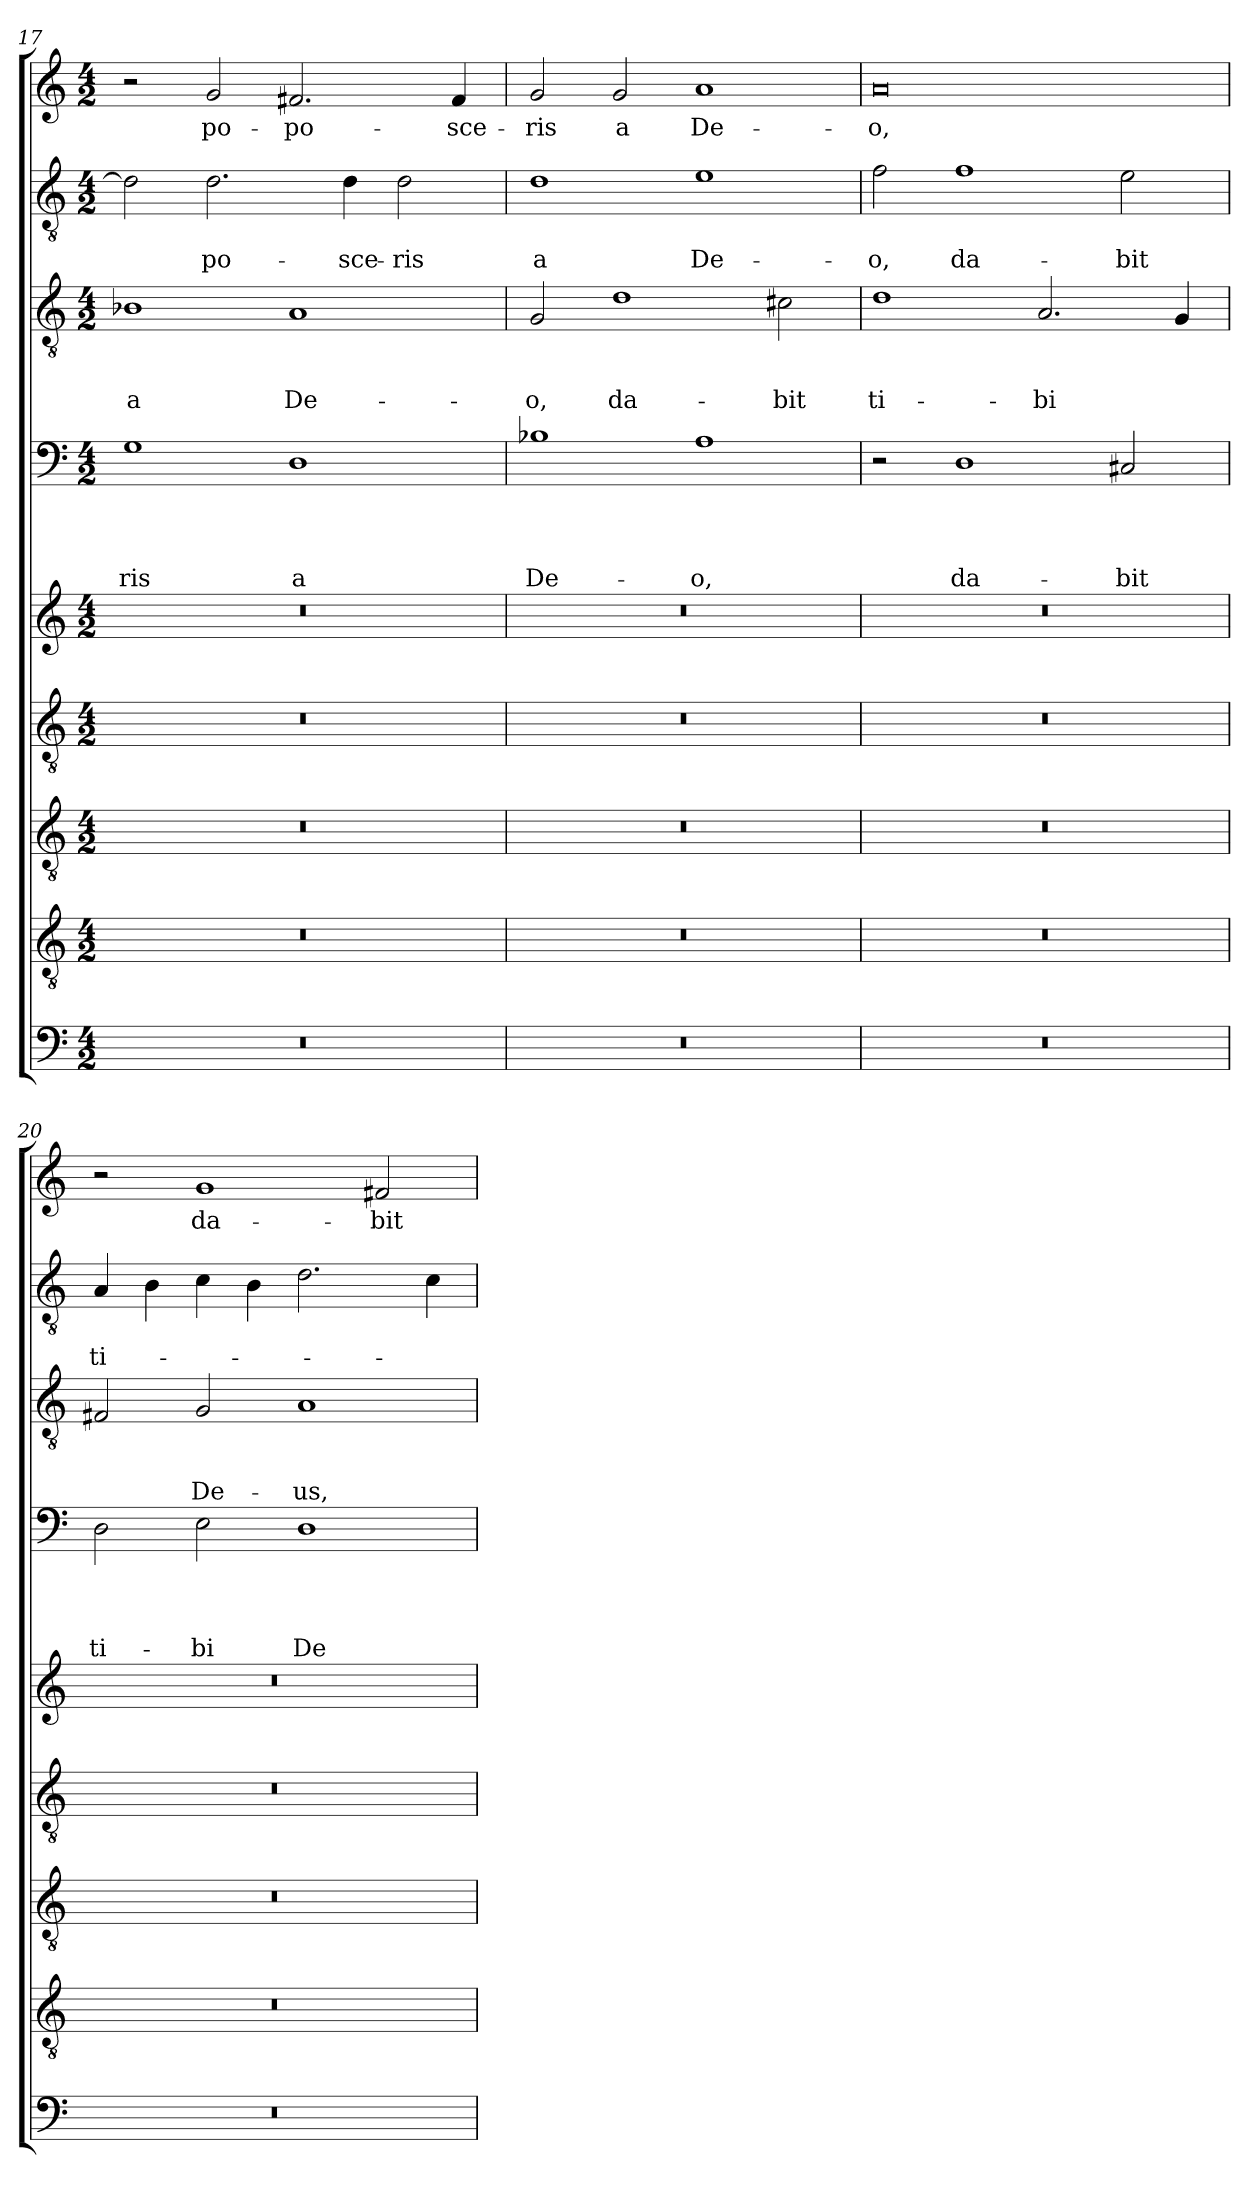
**kern	**kern	**kern	**kern	**kern	**kern	**text	**text	**text	**text	**kern	**text	**text	**text	**kern	**text	**text	**kern	**text
*part9	*part8	*part7	*part6	*part5	*part4	*part4	*part4	*part4	*part4	*part3	*part3	*part3	*part3	*part2	*part2	*part2	*part1	*part1
*staff9	*staff8	*staff7	*staff6	*staff5	*staff4	*staff4	*staff4	*staff4	*staff4	*staff3	*staff3	*staff3	*staff3	*staff2	*staff2	*staff2	*staff1	*staff1
*clefF4	*clefGv2	*clefGv2	*clefGv2	*clefG2	*clefF4	*	*	*	*	*clefGv2	*	*	*	*clefGv2	*	*	*clefG2	*
*k[]	*k[]	*k[]	*k[]	*k[]	*k[]	*	*	*	*	*k[]	*	*	*	*k[]	*	*	*k[]	*
*a:	*a:	*a:	*a:	*a:	*a:	*	*	*	*	*a:	*	*	*	*a:	*	*	*a:	*
*M4/2	*M4/2	*M4/2	*M4/2	*M4/2	*M4/2	*	*	*	*	*M4/2	*	*	*	*M4/2	*	*	*M4/2	*
=17	=17	=17	=17	=17	=17	=17	=17	=17	=17	=17	=17	=17	=17	=17	=17	=17	=17	=17
!	!	!	!	!	!	!	!	!	!LO:LY:b	!	!	!	!LO:LY:b	!	!	!	!	!
0r	0r	0r	0r	0r	1G	.	.	.	-ris	1B-X	.	.	a	2d\]	.	.	2r	.
!	!	!	!	!	!	!	!	!	!	!	!	!	!	!	!	!LO:LY:b	!	!LO:LY:b
.	.	.	.	.	.	.	.	.	.	.	.	.	.	2.d\	.	-po-	2g/	po-
!	!	!	!	!	!	!	!	!	!LO:LY:b	!	!	!	!LO:LY:b	!	!	!	!	!LO:LY:b
.	.	.	.	.	1D	.	.	.	a	1A	.	.	De-	.	.	.	2.f#X/	-po-
!	!	!	!	!	!	!	!	!	!	!	!	!	!	!	!	!LO:LY:b	!	!
.	.	.	.	.	.	.	.	.	.	.	.	.	.	4d\	.	-sce-	.	.
!	!	!	!	!	!	!	!	!	!	!	!	!	!	!	!	!LO:LY:b	!	!
.	.	.	.	.	.	.	.	.	.	.	.	.	.	2d\	.	-ris	.	.
!	!	!	!	!	!	!	!	!	!	!	!	!	!	!	!	!	!	!LO:LY:b
.	.	.	.	.	.	.	.	.	.	.	.	.	.	.	.	.	4f#/	-sce-
!!LO:LB:g=z
=18	=18	=18	=18	=18	=18	=18	=18	=18	=18	=18	=18	=18	=18	=18	=18	=18	=18	=18
!	!	!	!	!	!	!	!	!	!LO:LY:b	!	!	!	!LO:LY:b	!	!	!LO:LY:b	!	!LO:LY:b
0r	0r	0r	0r	0r	1B-	.	.	.	De-	2G/	.	.	-o,	1d	.	a	2g/	-ris
!	!	!	!	!	!	!	!	!	!	!	!	!	!LO:LY:b	!	!	!	!	!LO:LY:b
.	.	.	.	.	.	.	.	.	.	1d	.	.	da-	.	.	.	2g/	a
!	!	!	!	!	!	!	!	!	!LO:LY:b	!	!	!	!	!	!	!LO:LY:b	!	!LO:LY:b
.	.	.	.	.	1A	.	.	.	-o,	.	.	.	.	1e	.	De-	1a	De-
!	!	!	!	!	!	!	!	!	!	!	!	!	!LO:LY:b	!	!	!	!	!
.	.	.	.	.	.	.	.	.	.	2c#X\	.	.	-bit	.	.	.	.	.
=19	=19	=19	=19	=19	=19	=19	=19	=19	=19	=19	=19	=19	=19	=19	=19	=19	=19	=19
!	!	!	!	!	!	!	!	!	!	!	!	!	!LO:LY:b	!	!	!LO:LY:b	!	!LO:LY:b
0r	0r	0r	0r	0r	2r	.	.	.	.	1d	.	.	ti-	2f\	.	-o,	0a	-o,
!	!	!	!	!	!	!	!	!	!LO:LY:b	!	!	!	!	!	!	!LO:LY:b	!	!
.	.	.	.	.	1D	.	.	.	da-	.	.	.	.	1f	.	da-	.	.
!	!	!	!	!	!	!	!	!	!	!	!	!	!LO:LY:b	!	!	!	!	!
.	.	.	.	.	.	.	.	.	.	2.A/	.	.	-bi	.	.	.	.	.
!	!	!	!	!	!	!	!	!	!LO:LY:b	!	!	!	!	!	!	!LO:LY:b	!	!
.	.	.	.	.	2C#X/	.	.	.	-bit	.	.	.	.	2e\	.	-bit	.	.
.	.	.	.	.	.	.	.	.	.	4G/	.	.	.	.	.	.	.	.
=20	=20	=20	=20	=20	=20	=20	=20	=20	=20	=20	=20	=20	=20	=20	=20	=20	=20	=20
!	!	!	!	!	!	!	!	!	!LO:LY:b	!	!	!	!	!	!	!LO:LY:b	!	!
0r	0r	0r	0r	0r	2D\	.	.	.	ti-	2F#X/	.	.	.	4A/	.	ti-	2r	.
.	.	.	.	.	.	.	.	.	.	.	.	.	.	4B\	.	.	.	.
!	!	!	!	!	!	!	!	!	!LO:LY:b	!	!	!	!LO:LY:b	!	!	!	!	!LO:LY:b
.	.	.	.	.	2E\	.	.	.	-bi	2G/	.	.	De-	4c\	.	.	1g	da-
.	.	.	.	.	.	.	.	.	.	.	.	.	.	4B\	.	.	.	.
!	!	!	!	!	!	!	!	!	!LO:LY:b	!	!	!	!LO:LY:b	!	!	!	!	!
.	.	.	.	.	1D	.	.	.	De-	1A	.	.	-us,	2.d\	.	.	.	.
!	!	!	!	!	!	!	!	!	!	!	!	!	!	!	!	!	!	!LO:LY:b
.	.	.	.	.	.	.	.	.	.	.	.	.	.	.	.	.	2f#X/	-bit
.	.	.	.	.	.	.	.	.	.	.	.	.	.	4c\	.	.	.	.
=	=	=	=	=	=	=	=	=	=	=	=	=	=	=	=	=	=	=
*-	*-	*-	*-	*-	*-	*-	*-	*-	*-	*-	*-	*-	*-	*-	*-	*-	*-	*-
